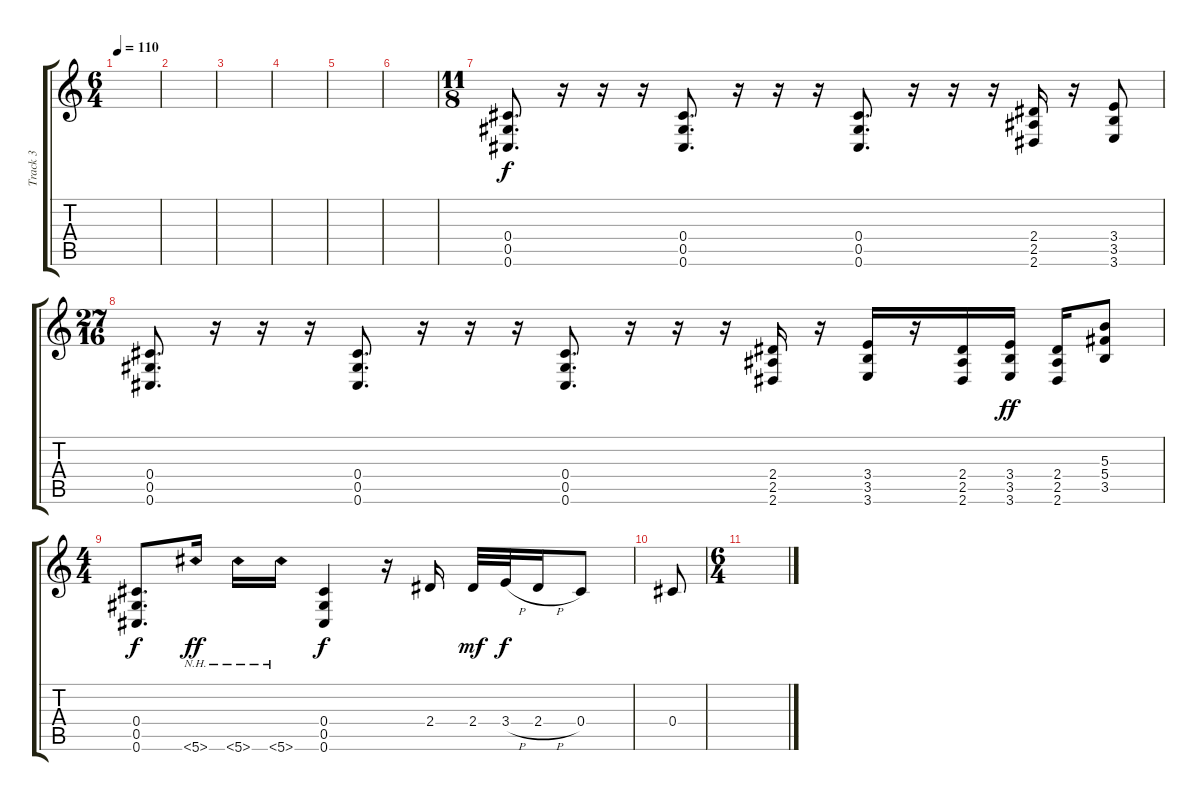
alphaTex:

\track ("Track 3" "Track 3") {instrument distortionguitar}
\staff {score tabs}
\tuning (Eb4 Bb3 Gb3 Db3 Ab2 Db2) {hide}
\ts (6 4)
\tempo 110
\clef g2
\ks c
|
|
|
|
|
|
\ts (11 8)
(0.4 0.5 0.6).8{d dy f} r.16 r.16 r.16 (0.4 0.5 0.6).8{d} r.16 r.16 r.16 (0.4 0.5 0.6).8{d} r.16 r.16 r.16 (2.4 2.5 2.6).16 r.16 (3.4 3.5 3.6).8 |
\ts (27 16)
(0.4 0.5 0.6).8{d balance 16} r.16 r.16 r.16 (0.4 0.5 0.6).8{d} r.16 r.16 r.16 (0.4 0.5 0.6).8{d} r.16 r.16 r.16 (2.4 2.5 2.6).16 r.16 (3.4 3.5 3.6).16 r.16 (2.4 2.5 2.6).16 (3.4 3.5 3.6).16{dy ff} (2.4 2.5 2.6).16 (5.3 5.4 3.5).8 |
\ts (4 4)
(0.4 0.5 0.6).8{d dy f} 5.6{nh}.16{dy ff} 5.6{nh}.16 5.6{nh}.16 (0.4 0.5 0.6).4{dy f} r.16 2.4.16 2.4.32{dy mf} 3.4{h}.32{dy f} 2.4{h}.16 0.4.8 |
0.4.8 |
\ts (6 4)
